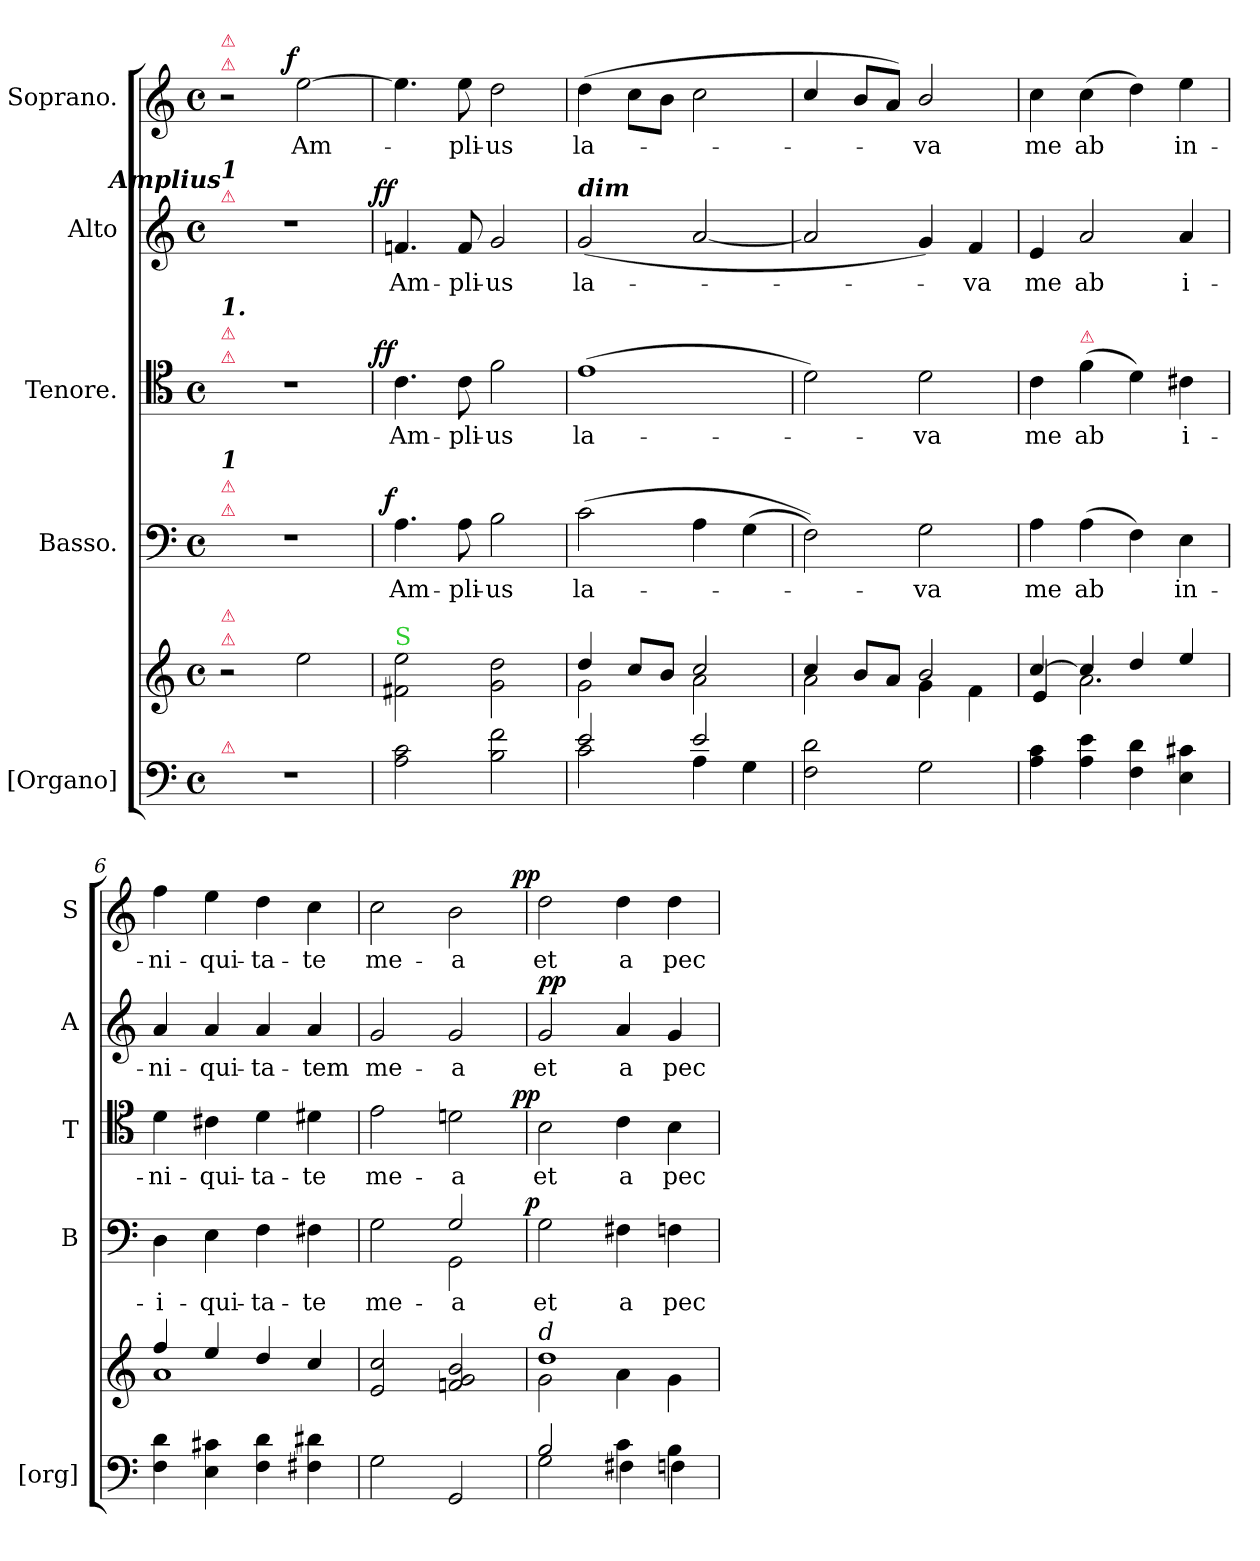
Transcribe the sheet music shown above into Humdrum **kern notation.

**kern	**kern	**kern	**text	**dynam	**kern	**text	**dynam	**kern	**text	**dynam	**kern	**text	**dynam
*part5	*part5	*part4	*part4	*part4	*part3	*part3	*part3	*part2	*part2	*part2	*part1	*part1	*part1
*staff6	*staff5	*staff4	*staff4	*staff4	*staff3	*staff3	*staff3	*staff2	*staff2	*staff2	*staff1	*staff1	*staff1
*I"[Organo]	*	*I"Basso.	*	*	*I"Tenore.	*	*	*I"Alto	*	*	*I"Soprano.	*	*
*I'[org]	*	*I'B	*	*	*I'T	*	*	*I'A	*	*	*I'S	*	*
*clefF4	*clefG2	*clefF4	*	*	*clefC4	*	*	*clefG2	*	*	*clefG2	*	*
*k[]	*k[]	*k[]	*	*	*k[]	*	*	*k[]	*	*	*k[]	*	*
*M4/4	*M4/4	*M4/4	*	*	*M4/4	*	*	*M4/4	*	*	*M4/4	*	*
*met(c)	*met(c)	*met(c)	*	*	*met(c)	*	*	*met(c)	*	*	*met(c)	*	*
=1	=1	=1	=1	=1	=1	=1	=1	=1	=1	=1	=1	=1	=1
!	!	!	!	!	!	!	!	!	!	!	!LO:TX:a:color=crimson:t=⚠	!	!
!	!	!	!	!	!	!	!	!	!	!	!LO:TX:a:Bi:color=crimson:t=⚠	!	!
!	!	!	!	!	!	!	!	!LO:TX:a:Bi:color=crimson:t=⚠	!	!	!	!	!
!	!	!	!	!	!	!	!	!LO:TX:a:Bi:rj:t=Amplius	!	!	!	!	!
!	!	!	!	!	!	!	!	!LO:TX:a:Bi:t=1	!	!	!	!	!
!	!	!	!	!	!LO:TX:a:color=crimson:t=⚠	!	!	!	!	!	!	!	!
!	!	!	!	!	!LO:TX:a:Bi:color=crimson:t=⚠	!	!	!	!	!	!	!	!
!	!	!	!	!	!LO:TX:a:Bi:t=1.	!	!	!	!	!	!	!	!
!	!	!LO:TX:a:color=crimson:t=⚠	!	!	!	!	!	!	!	!	!	!	!
!	!	!LO:TX:a:Bi:color=crimson:t=⚠	!	!	!	!	!	!	!	!	!	!	!
!	!	!LO:TX:a:Bi:t=1	!	!	!	!	!	!	!	!	!	!	!
!	!LO:TX:a:color=crimson:t=⚠	!	!	!	!	!	!	!	!	!	!	!	!
!	!LO:TX:a:Bi:color=crimson:t=⚠	!	!	!	!	!	!	!	!	!	!	!	!
!LO:TX:a:color=crimson:t=⚠	!	!	!	!	!	!	!	!	!	!	!	!	!
1r	2r	1r	.	.	1r	.	.	1r	.	.	2r	.	.
!	!	!	!	!	!	!	!	!	!	!	!	!	!LO:DY:a:rj
.	2ee\	.	.	.	.	.	.	.	.	.	[2ee\	Am-	f
=2	=2	=2	=2	=2	=2	=2	=2	=2	=2	=2	=2	=2	=2
!	!LO:TX:a:color=limegreen:t=S	!	!	!	!	!	!	!	!	!	!	!	!
!	!	!	!	!LO:DY:a:rj	!	!	!LO:DY:a:rj	!	!	!LO:DY:a:rj	!	!	!
2A\ 2c\	2f#X\ 2ee\	4.A\	Am-	f	4.c\	Am-	ff	4.fn/	Am-	ff	4.ee\]	.	.
.	.	8A\	-pli-	.	8c\	-pli-	.	8f/	-pli-	.	8ee\	-pli-	.
2B\ 2f\	2g\ 2dd\	2B\	-us	.	2f\	-us	.	2g/	-us	.	2dd\	-us	.
=3	=3	=3	=3	=3	=3	=3	=3	=3	=3	=3	=3	=3	=3
*^	*^	*	*	*	*	*	*	*	*	*	*	*	*
!	!	!	!	!	!	!	!	!	!	!LO:TX:a:Bi:t=dim	!	!	!	!	!
2e/	2c\	4dd/	2g\	(>2c\	la-	.	(>1e	la-	.	(>2g/	la-	.	(>4dd\	la-	.
.	.	8cc/L	.	.	.	.	.	.	.	.	.	.	8cc\L	.	.
.	.	8b/J	.	.	.	.	.	.	.	.	.	.	8b\J	.	.
2e/	4A\	2cc/	2a\	4A\	.	.	.	.	.	[2a/	.	.	2cc\	.	.
.	4G\	.	.	(>4G\	.	.	.	.	.	.	.	.	.	.	.
*v	*v	*	*	*	*	*	*	*	*	*	*	*	*	*	*
=4	=4	=4	=4	=4	=4	=4	=4	=4	=4	=4	=4	=4	=4	=4
2F\ 2d\	4cc/	2a\	2F\))	.	.	2d\)	.	.	2a/]	.	.	4cc/	.	.
.	8b/L	.	.	.	.	.	.	.	.	.	.	8b/L	.	.
.	8a/J	.	.	.	.	.	.	.	.	.	.	8a/J)	.	.
2G\	2b/	4g\	2G\	-va	.	2d\	-va	.	4g/)	.	.	2b/	-va	.
.	.	4f\	.	.	.	.	.	.	4f/	-va	.	.	.	.
=5	=5	=5	=5	=5	=5	=5	=5	=5	=5	=5	=5	=5	=5	=5
4A\ 4c\	[4cc/	4e/	4A\	me	.	4c\	me	.	4e/	me	.	4cc\	me	.
!	!	!	!	!	!	!LO:TX:a:color=crimson:t=⚠	!	!	!	!	!	!	!	!
4A\ 4e\	4cc/]	2.a\	(>4A\	ab	.	(>4f\	ab	.	2a/	ab	.	(>4cc\	ab	.
4F\ 4d\	4dd/	.	4F\)	.	.	4d\)	.	.	.	.	.	4dd\)	.	.
4E\ 4c#X\	4ee/	.	4E\	in-	.	4c#X\	i-	.	4a/	i-	.	4ee\	in-	.
=6	=6	=6	=6	=6	=6	=6	=6	=6	=6	=6	=6	=6	=6	=6
4F\ 4d\	4ff/	1a	4D\	-i-	.	4d\	-ni-	.	4a/	-ni-	.	4ff\	-ni-	.
4E\ 4c#X\	4ee/	.	4E\	-qui-	.	4c#X\	-qui-	.	4a/	-qui-	.	4ee\	-qui-	.
4F\ 4d\	4dd/	.	4F\	-ta-	.	4d\	-ta-	.	4a/	-ta-	.	4dd\	-ta-	.
4F#X\ 4d#X\	4cc/	.	4F#X\	-te	.	4d#X\	-te	.	4a/	-tem	.	4cc\	-te	.
*	*v	*v	*	*	*	*	*	*	*	*	*	*	*	*
=7	=7	=7	=7	=7	=7	=7	=7	=7	=7	=7	=7	=7	=7
*	*	*^	*	*	*	*	*	*	*	*	*	*	*
2G\	2e/ 2cc/	2G\	2ryy	me-	.	2e\	me-	.	2g/	me-	.	2cc\	me-	.
2GG/	2fn/ 2g/ 2b/	2G/	2GG\	-a	.	2dn\	-a	.	2g/	-a	.	2b\	-a	.
=8	=8	=8	=8	=8	=8	=8	=8	=8	=8	=8	=8	=8	=8	=8
*^	*^	*	*	*	*	*	*	*	*	*	*	*	*	*
!	!	!LO:TX:a:i:t=d	!	!	!	!	!	!	!	!	!	!	!	!	!	!
!	!	!	!	!	!	!	!LO:DY:a:rj	!	!	!LO:DY:a:rj	!	!	!LO:DY:a	!	!	!LO:DY:a:rj
*	*	*	*	*v	*v	*	*	*	*	*	*	*	*	*	*	*
2B/	2G\	1dd	2g\	2G\	et	p	2B\	et	pp	2g/	et	pp	2dd\	et	pp
4c\	4F#X\	.	4a\	4F#X\	a	.	4c\	a	.	4a/	a	.	4dd\	a	.
4B\	4Fn\	.	4g\	4Fn\	pec-	.	4B\	pec-	.	4g/	pec-	.	4dd\	pec-	.
*v	*v	*	*	*	*	*	*	*	*	*	*	*	*	*	*
*	*v	*v	*	*	*	*	*	*	*	*	*	*	*	*
=	=	=	=	=	=	=	=	=	=	=	=	=	=
*-	*-	*-	*-	*-	*-	*-	*-	*-	*-	*-	*-	*-	*-
